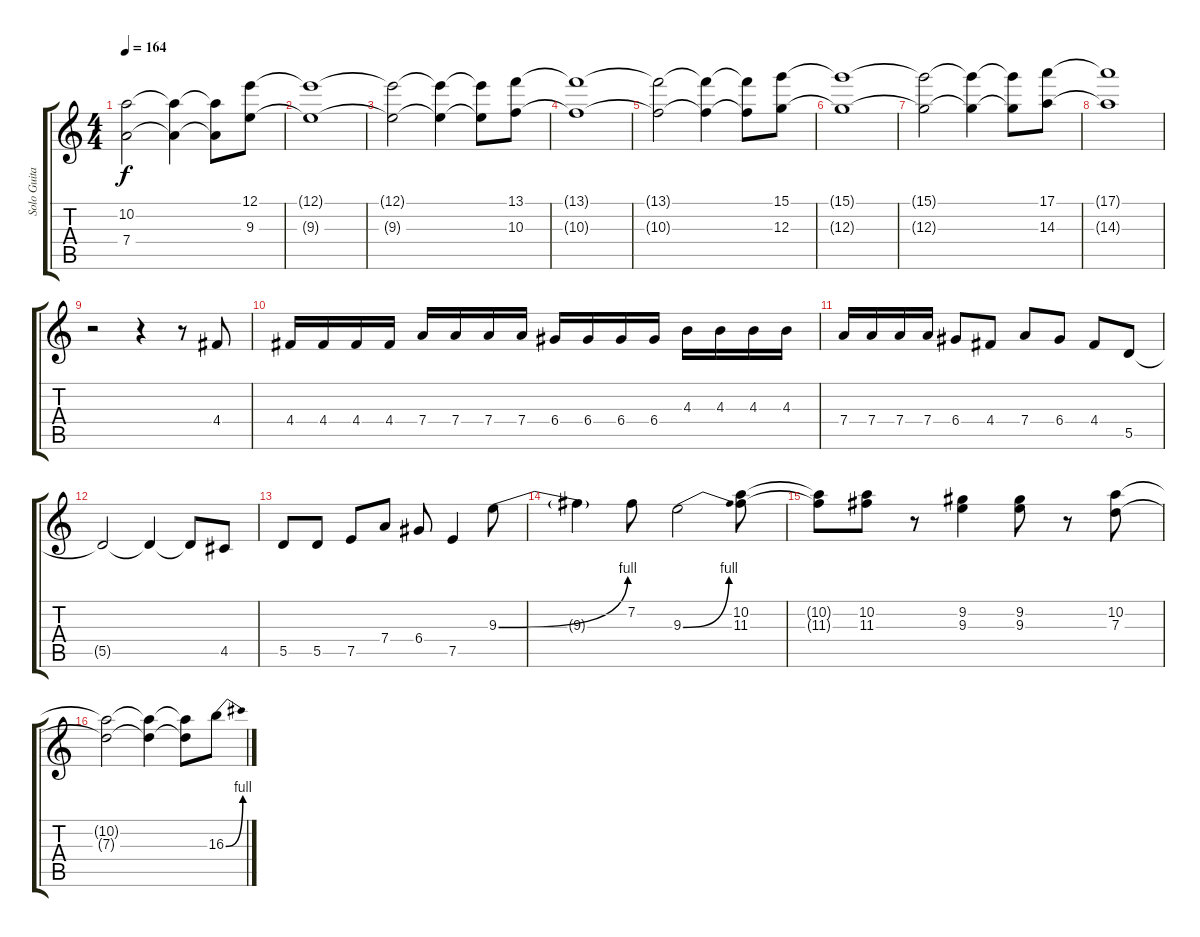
\track ("Solo Guitar" "Solo Guita") {instrument distortionguitar}
\staff {score tabs}
\tuning (E4 B3 G3 D3 A2 E2) {hide}
\ts (4 4)
\tempo 164
\clef g2
\ks c
(10.2{t} 7.4{t}).2{dy f} (10.2{t} 7.4{t}).4 (10.2{t} 7.4{t}).8 (12.1 9.3).8 |
(12.1{t} 9.3{t}).1 |
(12.1{t} 9.3{t}).2 (12.1{t} 9.3{t}).4 (12.1{t} 9.3{t}).8 (13.1 10.3).8 |
(13.1{t} 10.3{t}).1 |
(13.1{t} 10.3{t}).2 (13.1{t} 10.3{t}).4 (13.1{t} 10.3{t}).8 (15.1 12.3).8 |
(15.1{t} 12.3{t}).1 |
(15.1{t} 12.3{t}).2 (15.1{t} 12.3{t}).4 (15.1{t} 12.3{t}).8 (17.1 14.3).8 |
(17.1{t} 14.3{t}).1 |
r.2 r.4 r.8 4.4.8 |
4.4.16 4.4.16 4.4.16 4.4.16 7.4.16 7.4.16 7.4.16 7.4.16 6.4.16 6.4.16 6.4.16 6.4.16 4.3.16 4.3.16 4.3.16 4.3.16 |
7.4.16 7.4.16 7.4.16 7.4.16 6.4.8 4.4.8 7.4.8 6.4.8 4.4.8 5.5.8 |
5.5{t}.2 5.5{t}.4 5.5{t}.8 4.5.8 |
5.5.8 5.5.8 7.5.8 7.4.8 6.4.8 7.5.4 9.3{be (bend 0 0 60 4)}.8 |
9.3{t}.4 7.2.8 9.3{be (bend 0 0 60 4)}.2 (10.2 11.3).8 |
(10.2{t} 11.3{t}).8 (10.2 11.3).8 r.8 (9.2 9.3).4 (9.2 9.3).8 r.8 (10.2 7.3).8 |
(10.2{t} 7.3{t}).2 (10.2{t} 7.3{t}).4 (10.2{t} 7.3{t}).8 16.3{be (bend 0 0 60 4)}.8
